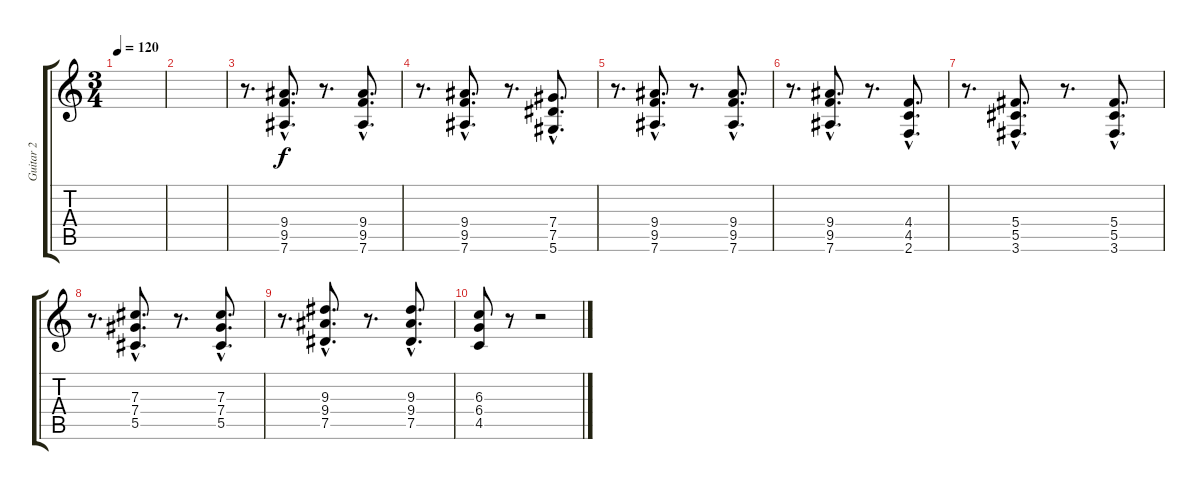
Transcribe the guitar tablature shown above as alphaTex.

\track ("Guitar 2" "Guitar 2") {instrument distortionguitar}
\staff {score tabs}
\tuning (Eb4 Bb3 Gb3 Db3 Ab2 Eb2) {hide}
\ts (3 4)
\tempo 120
\clef g2
\ks c
|
|
r.8{d} (9.4{hac} 9.5{hac} 7.6{hac}).8{d} r.8{d} (9.4{hac} 9.5{hac} 7.6{hac}).8{d} |
r.8{d} (9.4{hac} 9.5{hac} 7.6{hac}).8{d} r.8{d} (7.4{hac} 7.5{hac} 5.6{hac}).8{d} |
r.8{d} (9.4{hac} 9.5{hac} 7.6{hac}).8{d} r.8{d} (9.4{hac} 9.5{hac} 7.6{hac}).8{d} |
r.8{d} (9.4{hac} 9.5{hac} 7.6{hac}).8{d} r.8{d} (4.4{hac} 4.5{hac} 2.6{hac}).8{d} |
r.8{d} (5.4{hac} 5.5{hac} 3.6{hac}).8{d} r.8{d} (5.4{hac} 5.5{hac} 3.6{hac}).8{d} |
r.8{d} (7.3{hac} 7.4{hac} 5.5{hac}).8{d} r.8{d} (7.3{hac} 7.4{hac} 5.5{hac}).8{d} |
r.8{d} (9.3{hac} 9.4{hac} 7.5{hac}).8{d} r.8{d} (9.3{hac} 9.4{hac} 7.5{hac}).8{d} |
(6.3 6.4 4.5).8 r.8 r.2
